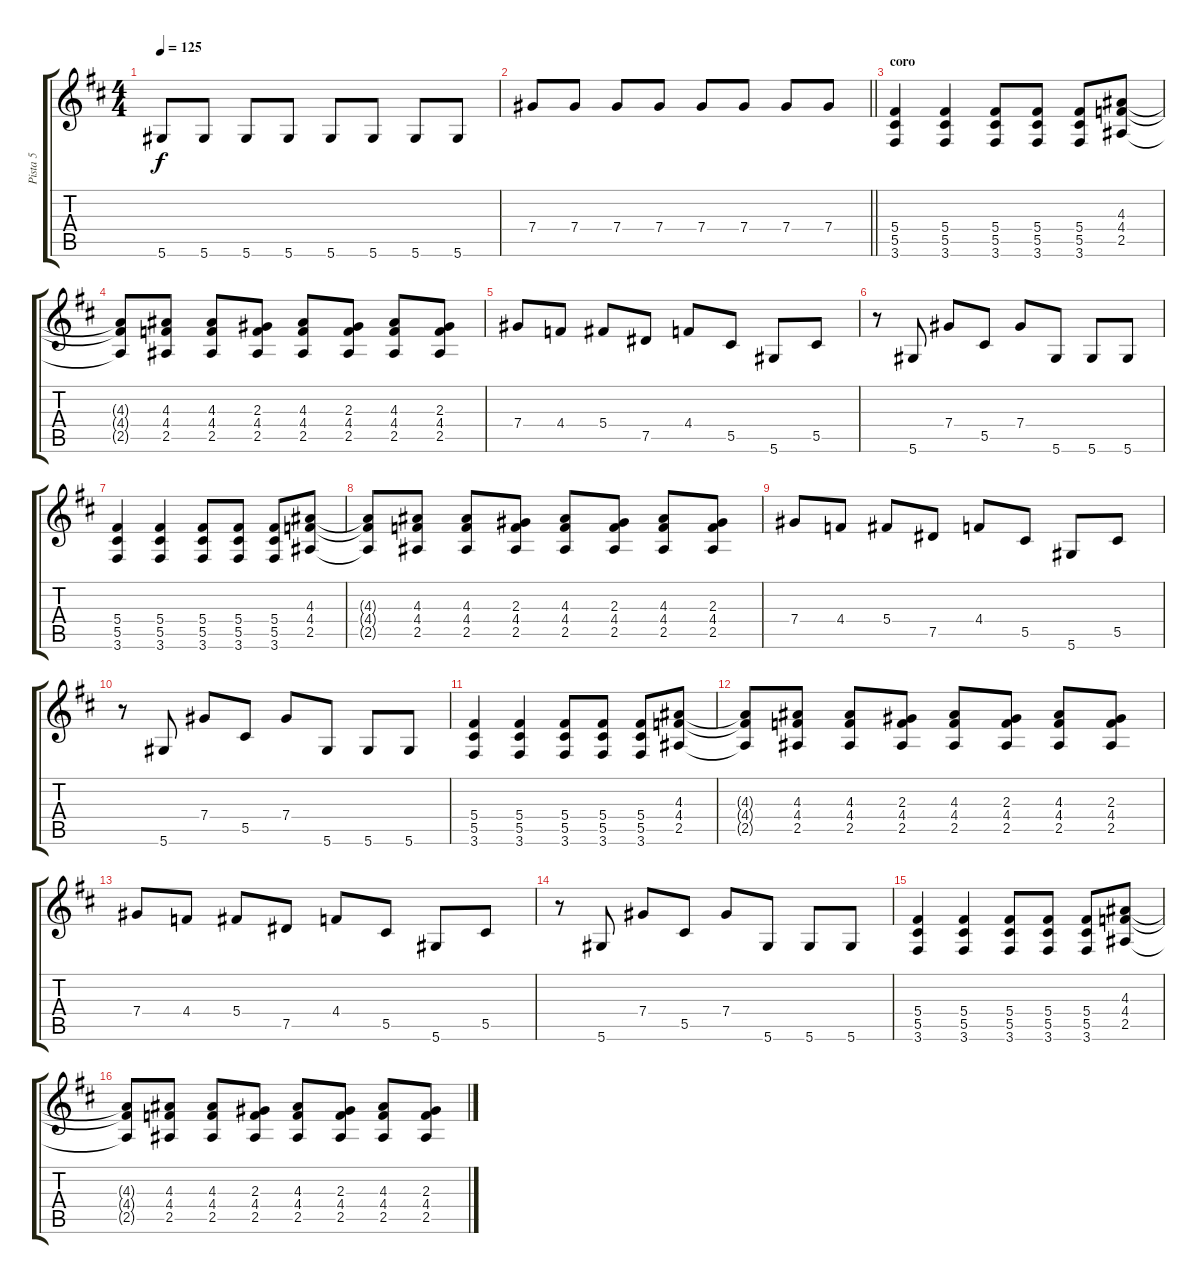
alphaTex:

\track ("Pista 5" "Pista 5") {instrument distortionguitar}
\staff {score tabs}
\tuning (Eb4 Bb3 Gb3 Db3 Ab2 Eb2) {hide}
\ts (4 4)
\tempo 125
\clef g2
\ks d
5.6.8{dy f} 5.6.8 5.6.8 5.6.8 5.6.8 5.6.8 5.6.8 5.6.8 |
\barLineRight lightlight
7.4.8 7.4.8 7.4.8 7.4.8 7.4.8 7.4.8 7.4.8 7.4.8 |
\section ("" "coro")
(5.4 5.5 3.6).4{volume 7} (5.4 5.5 3.6).4 (5.4 5.5 3.6).8 (5.4 5.5 3.6).8 (5.4 5.5 3.6).8 (4.3 4.4 2.5).8 |
(4.3{t} 4.4{t} 2.5{t}).8 (4.3 4.4 2.5).8 (4.3 4.4 2.5).8 (2.3 4.4 2.5).8 (4.3 4.4 2.5).8 (2.3 4.4 2.5).8 (4.3 4.4 2.5).8 (2.3 4.4 2.5).8 |
7.4.8 4.4.8 5.4.8 7.5.8 4.4.8 5.5.8 5.6.8 5.5.8 |
r.8 5.6.8 7.4.8 5.5.8 7.4.8 5.6.8 5.6.8 5.6.8 |
(5.4 5.5 3.6).4 (5.4 5.5 3.6).4 (5.4 5.5 3.6).8 (5.4 5.5 3.6).8 (5.4 5.5 3.6).8 (4.3 4.4 2.5).8 |
(4.3{t} 4.4{t} 2.5{t}).8 (4.3 4.4 2.5).8 (4.3 4.4 2.5).8 (2.3 4.4 2.5).8 (4.3 4.4 2.5).8 (2.3 4.4 2.5).8 (4.3 4.4 2.5).8 (2.3 4.4 2.5).8 |
7.4.8 4.4.8 5.4.8 7.5.8 4.4.8 5.5.8 5.6.8 5.5.8 |
r.8 5.6.8 7.4.8 5.5.8 7.4.8 5.6.8 5.6.8 5.6.8 |
(5.4 5.5 3.6).4 (5.4 5.5 3.6).4 (5.4 5.5 3.6).8 (5.4 5.5 3.6).8 (5.4 5.5 3.6).8 (4.3 4.4 2.5).8 |
(4.3{t} 4.4{t} 2.5{t}).8 (4.3 4.4 2.5).8 (4.3 4.4 2.5).8 (2.3 4.4 2.5).8 (4.3 4.4 2.5).8 (2.3 4.4 2.5).8 (4.3 4.4 2.5).8 (2.3 4.4 2.5).8 |
7.4.8 4.4.8 5.4.8 7.5.8 4.4.8 5.5.8 5.6.8 5.5.8 |
r.8 5.6.8 7.4.8 5.5.8 7.4.8 5.6.8 5.6.8 5.6.8 |
(5.4 5.5 3.6).4 (5.4 5.5 3.6).4 (5.4 5.5 3.6).8 (5.4 5.5 3.6).8 (5.4 5.5 3.6).8 (4.3 4.4 2.5).8 |
(4.3{t} 4.4{t} 2.5{t}).8 (4.3 4.4 2.5).8 (4.3 4.4 2.5).8 (2.3 4.4 2.5).8 (4.3 4.4 2.5).8 (2.3 4.4 2.5).8 (4.3 4.4 2.5).8 (2.3 4.4 2.5).8
